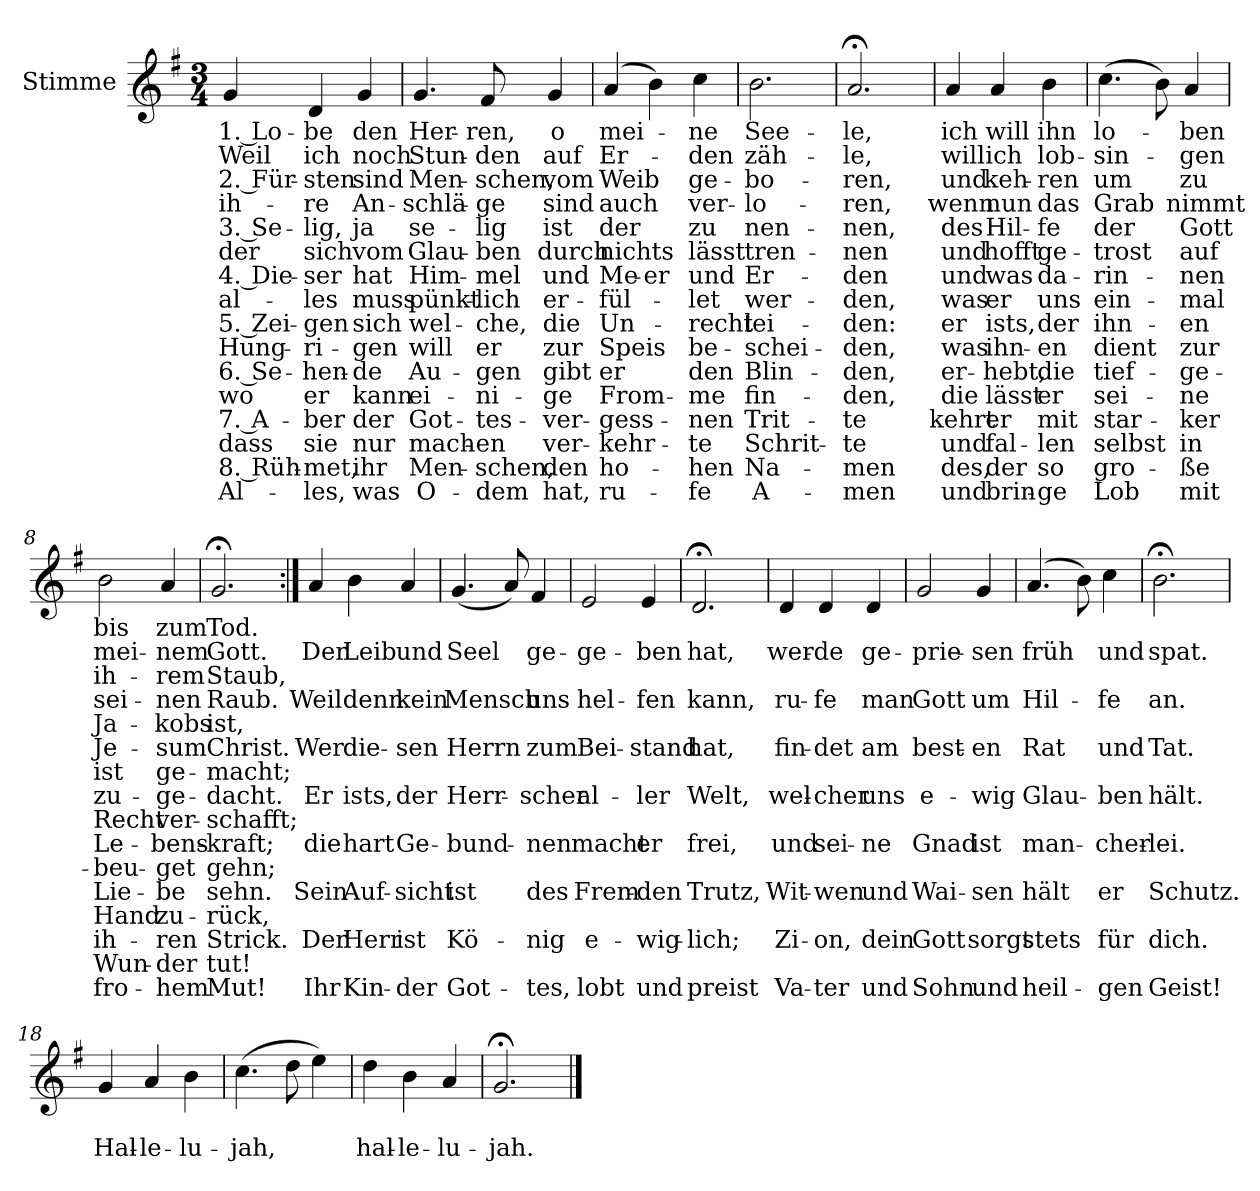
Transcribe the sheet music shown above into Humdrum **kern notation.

**kern	**text	**text	**text	**text	**text	**text	**text	**text	**text	**text	**text	**text	**text	**text	**text	**text
*part1	*part1	*part1	*part1	*part1	*part1	*part1	*part1	*part1	*part1	*part1	*part1	*part1	*part1	*part1	*part1	*part1
*staff1	*staff1	*staff1	*staff1	*staff1	*staff1	*staff1	*staff1	*staff1	*staff1	*staff1	*staff1	*staff1	*staff1	*staff1	*staff1	*staff1
*I"Stimme	*	*	*	*	*	*	*	*	*	*	*	*	*	*	*	*
*I'St.	*	*	*	*	*	*	*	*	*	*	*	*	*	*	*	*
*clefG2	*	*	*	*	*	*	*	*	*	*	*	*	*	*	*	*
*k[f#]	*	*	*	*	*	*	*	*	*	*	*	*	*	*	*	*
*M3/4	*	*	*	*	*	*	*	*	*	*	*	*	*	*	*	*
=1	=1	=1	=1	=1	=1	=1	=1	=1	=1	=1	=1	=1	=1	=1	=1	=1
!	!LO:LY:b	!LO:LY:b	!LO:LY:b	!LO:LY:b	!LO:LY:b	!LO:LY:b	!LO:LY:b	!LO:LY:b	!LO:LY:b	!LO:LY:b	!LO:LY:b	!LO:LY:b	!LO:LY:b	!LO:LY:b	!LO:LY:b	!LO:LY:b
4g/	1. Lo-	Weil	2. Für-	ih-	3. Se-	der	4. Die-	al-	5. Zei-	Hung-	6. Se-	wo	7. A-	dass	8. Rüh-	Al-
!	!LO:LY:b	!LO:LY:b	!LO:LY:b	!LO:LY:b	!LO:LY:b	!LO:LY:b	!LO:LY:b	!LO:LY:b	!LO:LY:b	!LO:LY:b	!LO:LY:b	!LO:LY:b	!LO:LY:b	!LO:LY:b	!LO:LY:b	!LO:LY:b
4d/	-be	ich	-sten	-re	-lig,	sich	-ser	-les	-gen	-ri-	-hen-	er	-ber	sie	-met,	-les,
!	!LO:LY:b	!LO:LY:b	!LO:LY:b	!LO:LY:b	!LO:LY:b	!LO:LY:b	!LO:LY:b	!LO:LY:b	!LO:LY:b	!LO:LY:b	!LO:LY:b	!LO:LY:b	!LO:LY:b	!LO:LY:b	!LO:LY:b	!LO:LY:b
4g/	den	noch	sind	An-	ja	vom	hat	muss	sich	-gen	-de	kann	der	nur	ihr	was
=2	=2	=2	=2	=2	=2	=2	=2	=2	=2	=2	=2	=2	=2	=2	=2	=2
!	!LO:LY:b	!LO:LY:b	!LO:LY:b	!LO:LY:b	!LO:LY:b	!LO:LY:b	!LO:LY:b	!LO:LY:b	!LO:LY:b	!LO:LY:b	!LO:LY:b	!LO:LY:b	!LO:LY:b	!LO:LY:b	!LO:LY:b	!LO:LY:b
4.g/	Her-	Stun-	Men-	-schlä-	se-	Glau-	Him-	pünkt-	wel-	will	Au-	ei-	Got-	mach-	Men-	O-
!	!LO:LY:b	!LO:LY:b	!LO:LY:b	!LO:LY:b	!LO:LY:b	!LO:LY:b	!LO:LY:b	!LO:LY:b	!LO:LY:b	!LO:LY:b	!LO:LY:b	!LO:LY:b	!LO:LY:b	!LO:LY:b	!LO:LY:b	!LO:LY:b
8f#/	-ren,	-den	-schen,	-ge	-lig	-ben	-mel	-lich	-che,	er	-gen	-ni-	-tes-	-en	-schen,	-dem
!	!LO:LY:b	!LO:LY:b	!LO:LY:b	!LO:LY:b	!LO:LY:b	!LO:LY:b	!LO:LY:b	!LO:LY:b	!LO:LY:b	!LO:LY:b	!LO:LY:b	!LO:LY:b	!LO:LY:b	!LO:LY:b	!LO:LY:b	!LO:LY:b
4g/	o	auf	vom	sind	ist	durch	und	er-	die	zur	gibt	-ge	-ver-	ver-	den	hat,
=3	=3	=3	=3	=3	=3	=3	=3	=3	=3	=3	=3	=3	=3	=3	=3	=3
!	!LO:LY:b	!LO:LY:b	!LO:LY:b	!LO:LY:b	!LO:LY:b	!LO:LY:b	!LO:LY:b	!LO:LY:b	!LO:LY:b	!LO:LY:b	!LO:LY:b	!LO:LY:b	!LO:LY:b	!LO:LY:b	!LO:LY:b	!LO:LY:b
(>4a/	mei-	Er-	Weib	auch	der	nichts	Me-	-fül-	Un-	Speis	er	From-	-gess-	-kehr-	ho-	ru-
!	!	!	!	!	!	!	!LO:LY:b	!	!	!	!	!	!	!	!	!
4b\)	.	.	.	.	.	.	-er	.	.	.	.	.	.	.	.	.
!	!LO:LY:b	!LO:LY:b	!LO:LY:b	!LO:LY:b	!LO:LY:b	!LO:LY:b	!LO:LY:b	!LO:LY:b	!LO:LY:b	!LO:LY:b	!LO:LY:b	!LO:LY:b	!LO:LY:b	!LO:LY:b	!LO:LY:b	!LO:LY:b
4cc\	-ne	-den	ge-	ver-	zu	lässt	und	-let	-recht	be-	den	-me	-nen	-te	-hen	-fe
=4	=4	=4	=4	=4	=4	=4	=4	=4	=4	=4	=4	=4	=4	=4	=4	=4
!	!LO:LY:b	!LO:LY:b	!LO:LY:b	!LO:LY:b	!LO:LY:b	!LO:LY:b	!LO:LY:b	!LO:LY:b	!LO:LY:b	!LO:LY:b	!LO:LY:b	!LO:LY:b	!LO:LY:b	!LO:LY:b	!LO:LY:b	!LO:LY:b
2.b\	See-	zäh-	-bo-	-lo-	nen-	tren-	Er-	wer-	lei-	-schei-	Blin-	fin-	Trit-	Schrit-	Na-	A-
=5	=5	=5	=5	=5	=5	=5	=5	=5	=5	=5	=5	=5	=5	=5	=5	=5
!	!LO:LY:b	!LO:LY:b	!LO:LY:b	!LO:LY:b	!LO:LY:b	!LO:LY:b	!LO:LY:b	!LO:LY:b	!LO:LY:b	!LO:LY:b	!LO:LY:b	!LO:LY:b	!LO:LY:b	!LO:LY:b	!LO:LY:b	!LO:LY:b
2.a;</	-le,	-le,	-ren,	-ren,	-nen,	-nen	-den	-den,	-den:	-den,	-den,	-den,	-te	-te	-men	-men
=6	=6	=6	=6	=6	=6	=6	=6	=6	=6	=6	=6	=6	=6	=6	=6	=6
!	!LO:LY:b	!LO:LY:b	!LO:LY:b	!LO:LY:b	!LO:LY:b	!LO:LY:b	!LO:LY:b	!LO:LY:b	!LO:LY:b	!LO:LY:b	!LO:LY:b	!LO:LY:b	!LO:LY:b	!LO:LY:b	!LO:LY:b	!LO:LY:b
4a/	ich	will	und	wenn	des	und	und	was	er	was	er-	die	kehrt	und	des,	und
!	!LO:LY:b	!LO:LY:b	!LO:LY:b	!LO:LY:b	!LO:LY:b	!LO:LY:b	!LO:LY:b	!LO:LY:b	!LO:LY:b	!LO:LY:b	!LO:LY:b	!LO:LY:b	!LO:LY:b	!LO:LY:b	!LO:LY:b	!LO:LY:b
4a/	will	ich	keh-	nun	Hil-	hofft	was	er	ists,	ihn-	-hebt,	lässt	er	fal-	der	brin-
!	!LO:LY:b	!LO:LY:b	!LO:LY:b	!LO:LY:b	!LO:LY:b	!LO:LY:b	!LO:LY:b	!LO:LY:b	!LO:LY:b	!LO:LY:b	!LO:LY:b	!LO:LY:b	!LO:LY:b	!LO:LY:b	!LO:LY:b	!LO:LY:b
4b\	ihn	lob-	-ren	das	-fe	ge-	da-	uns	der	-en	die	er	mit	-len	so	-ge
!!LO:LB:g=z
=7	=7	=7	=7	=7	=7	=7	=7	=7	=7	=7	=7	=7	=7	=7	=7	=7
!	!LO:LY:b	!LO:LY:b	!LO:LY:b	!LO:LY:b	!LO:LY:b	!LO:LY:b	!LO:LY:b	!LO:LY:b	!LO:LY:b	!LO:LY:b	!LO:LY:b	!LO:LY:b	!LO:LY:b	!LO:LY:b	!LO:LY:b	!LO:LY:b
(>4.cc\	lo-	-sin-	um	Grab	der	-trost	-rin-	ein-	ihn-	dient	tief-	sei-	star-	selbst	gro-	Lob
8b\)	.	.	.	.	.	.	.	.	.	.	.	.	.	.	.	.
!	!LO:LY:b	!LO:LY:b	!LO:LY:b	!LO:LY:b	!LO:LY:b	!LO:LY:b	!LO:LY:b	!LO:LY:b	!LO:LY:b	!LO:LY:b	!LO:LY:b	!LO:LY:b	!LO:LY:b	!LO:LY:b	!LO:LY:b	!LO:LY:b
4a/	-ben	-gen	zu	nimmt	Gott	auf	-nen	-mal	-en	zur	-ge-	-ne	-ker	in	-ße	mit
=8	=8	=8	=8	=8	=8	=8	=8	=8	=8	=8	=8	=8	=8	=8	=8	=8
!	!LO:LY:b	!LO:LY:b	!LO:LY:b	!LO:LY:b	!LO:LY:b	!LO:LY:b	!LO:LY:b	!LO:LY:b	!LO:LY:b	!LO:LY:b	!LO:LY:b	!LO:LY:b	!LO:LY:b	!LO:LY:b	!LO:LY:b	!LO:LY:b
2b\	bis	mei-	ih-	sei-	Ja-	Je-	ist	zu-	Recht	Le-	-beu-	Lie-	Hand	ih-	Wun-	fro-
!	!LO:LY:b	!LO:LY:b	!LO:LY:b	!LO:LY:b	!LO:LY:b	!LO:LY:b	!LO:LY:b	!LO:LY:b	!LO:LY:b	!LO:LY:b	!LO:LY:b	!LO:LY:b	!LO:LY:b	!LO:LY:b	!LO:LY:b	!LO:LY:b
4a/	zum	-nem	-rem	-nen	-kobs	-sum	ge-	-ge-	ver-	-bens-	-get	-be	zu-	-ren	-der	-hem
=9	=9	=9	=9	=9	=9	=9	=9	=9	=9	=9	=9	=9	=9	=9	=9	=9
!	!LO:LY:b	!LO:LY:b	!LO:LY:b	!LO:LY:b	!LO:LY:b	!LO:LY:b	!LO:LY:b	!LO:LY:b	!LO:LY:b	!LO:LY:b	!LO:LY:b	!LO:LY:b	!LO:LY:b	!LO:LY:b	!LO:LY:b	!LO:LY:b
2.g;</	Tod.	Gott.	Staub,	Raub.	ist,	Christ.	-macht;	-dacht.	-schafft;	-kraft;	gehn;	sehn.	-rück,	Strick.	tut!	Mut!
=10:|!	=10:|!	=10:|!	=10:|!	=10:|!	=10:|!	=10:|!	=10:|!	=10:|!	=10:|!	=10:|!	=10:|!	=10:|!	=10:|!	=10:|!	=10:|!	=10:|!
!	!	!LO:LY:b	!	!LO:LY:b	!	!LO:LY:b	!	!LO:LY:b	!	!LO:LY:b	!	!LO:LY:b	!	!LO:LY:b	!	!LO:LY:b
4a/	.	Der	.	Weil	.	Wer	.	Er	.	die	.	Sein	.	Der	.	Ihr
!	!	!LO:LY:b	!	!LO:LY:b	!	!LO:LY:b	!	!LO:LY:b	!	!LO:LY:b	!	!LO:LY:b	!	!LO:LY:b	!	!LO:LY:b
4b\	.	Leib	.	denn	.	die-	.	ists,	.	hart	.	Auf-	.	Herr	.	Kin-
!	!	!LO:LY:b	!	!LO:LY:b	!	!LO:LY:b	!	!LO:LY:b	!	!LO:LY:b	!	!LO:LY:b	!	!LO:LY:b	!	!LO:LY:b
4a/	.	und	.	kein	.	-sen	.	der	.	Ge-	.	-sicht	.	ist	.	-der
=11	=11	=11	=11	=11	=11	=11	=11	=11	=11	=11	=11	=11	=11	=11	=11	=11
!	!	!LO:LY:b	!	!LO:LY:b	!	!LO:LY:b	!	!LO:LY:b	!	!LO:LY:b	!	!LO:LY:b	!	!LO:LY:b	!	!LO:LY:b
(<4.g/	.	Seel	.	Mensch	.	Herrn	.	Herr-	.	-bund-	.	ist	.	Kö-	.	Got-
8a/)	.	.	.	.	.	.	.	.	.	.	.	.	.	.	.	.
!	!	!LO:LY:b	!	!LO:LY:b	!	!LO:LY:b	!	!LO:LY:b	!	!LO:LY:b	!	!LO:LY:b	!	!LO:LY:b	!	!LO:LY:b
4f#/	.	ge-	.	uns	.	zum	.	-scher	.	-nen	.	des	.	-nig	.	-tes,
=12	=12	=12	=12	=12	=12	=12	=12	=12	=12	=12	=12	=12	=12	=12	=12	=12
!	!	!LO:LY:b	!	!LO:LY:b	!	!LO:LY:b	!	!LO:LY:b	!	!LO:LY:b	!	!LO:LY:b	!	!LO:LY:b	!	!LO:LY:b
2e/	.	-ge-	.	hel-	.	Bei-	.	al-	.	macht	.	Frem-	.	e-	.	lobt
!	!	!LO:LY:b	!	!LO:LY:b	!	!LO:LY:b	!	!LO:LY:b	!	!LO:LY:b	!	!LO:LY:b	!	!LO:LY:b	!	!LO:LY:b
4e/	.	-ben	.	-fen	.	-stand	.	-ler	.	er	.	-den	.	-wig-	.	und
=13	=13	=13	=13	=13	=13	=13	=13	=13	=13	=13	=13	=13	=13	=13	=13	=13
!	!	!LO:LY:b	!	!LO:LY:b	!	!LO:LY:b	!	!LO:LY:b	!	!LO:LY:b	!	!LO:LY:b	!	!LO:LY:b	!	!LO:LY:b
2.d;</	.	hat,	.	kann,	.	hat,	.	Welt,	.	frei,	.	Trutz,	.	-lich;	.	preist
!!LO:PB:g=z
=14	=14	=14	=14	=14	=14	=14	=14	=14	=14	=14	=14	=14	=14	=14	=14	=14
!	!	!LO:LY:b	!	!LO:LY:b	!	!LO:LY:b	!	!LO:LY:b	!	!LO:LY:b	!	!LO:LY:b	!	!LO:LY:b	!	!LO:LY:b
4d/	.	wer-	.	ru-	.	fin-	.	wel-	.	und	.	Wit-	.	Zi-	.	Va-
!	!	!LO:LY:b	!	!LO:LY:b	!	!LO:LY:b	!	!LO:LY:b	!	!LO:LY:b	!	!LO:LY:b	!	!LO:LY:b	!	!LO:LY:b
4d/	.	-de	.	-fe	.	-det	.	-cher	.	sei-	.	-wen	.	-on,	.	-ter
!	!	!LO:LY:b	!	!LO:LY:b	!	!LO:LY:b	!	!LO:LY:b	!	!LO:LY:b	!	!LO:LY:b	!	!LO:LY:b	!	!LO:LY:b
4d/	.	ge-	.	man	.	am	.	uns	.	-ne	.	und	.	dein	.	und
=15	=15	=15	=15	=15	=15	=15	=15	=15	=15	=15	=15	=15	=15	=15	=15	=15
!	!	!LO:LY:b	!	!LO:LY:b	!	!LO:LY:b	!	!LO:LY:b	!	!LO:LY:b	!	!LO:LY:b	!	!LO:LY:b	!	!LO:LY:b
2g/	.	-prie-	.	Gott	.	best-	.	e-	.	Gnad	.	Wai-	.	Gott	.	Sohn
!	!	!LO:LY:b	!	!LO:LY:b	!	!LO:LY:b	!	!LO:LY:b	!	!LO:LY:b	!	!LO:LY:b	!	!LO:LY:b	!	!LO:LY:b
4g/	.	-sen	.	um	.	-en	.	-wig	.	ist	.	-sen	.	sorgt	.	und
=16	=16	=16	=16	=16	=16	=16	=16	=16	=16	=16	=16	=16	=16	=16	=16	=16
!	!	!LO:LY:b	!	!LO:LY:b	!	!LO:LY:b	!	!LO:LY:b	!	!LO:LY:b	!	!LO:LY:b	!	!LO:LY:b	!	!LO:LY:b
(>4.a/	.	früh	.	Hil-	.	Rat	.	Glau-	.	man-	.	hält	.	stets	.	heil-
8b\)	.	.	.	.	.	.	.	.	.	.	.	.	.	.	.	.
!	!	!LO:LY:b	!	!LO:LY:b	!	!LO:LY:b	!	!LO:LY:b	!	!LO:LY:b	!	!LO:LY:b	!	!LO:LY:b	!	!LO:LY:b
4cc\	.	und	.	-fe	.	und	.	-ben	.	-cher-	.	er	.	für	.	-gen
=17	=17	=17	=17	=17	=17	=17	=17	=17	=17	=17	=17	=17	=17	=17	=17	=17
!	!	!LO:LY:b	!	!LO:LY:b	!	!LO:LY:b	!	!LO:LY:b	!	!LO:LY:b	!	!LO:LY:b	!	!LO:LY:b	!	!LO:LY:b
2.b;<\	.	spat.	.	an.	.	Tat.	.	hält.	.	-lei.	.	Schutz.	.	dich.	.	Geist!
=18	=18	=18	=18	=18	=18	=18	=18	=18	=18	=18	=18	=18	=18	=18	=18	=18
!	!	!LO:LY:b	!	!	!	!	!	!	!	!	!	!	!	!	!	!
4g/	.	Hal-	.	.	.	.	.	.	.	.	.	.	.	.	.	.
!	!	!LO:LY:b	!	!	!	!	!	!	!	!	!	!	!	!	!	!
4a/	.	-le-	.	.	.	.	.	.	.	.	.	.	.	.	.	.
!	!	!LO:LY:b	!	!	!	!	!	!	!	!	!	!	!	!	!	!
4b\	.	-lu-	.	.	.	.	.	.	.	.	.	.	.	.	.	.
=19	=19	=19	=19	=19	=19	=19	=19	=19	=19	=19	=19	=19	=19	=19	=19	=19
!	!	!LO:LY:b	!	!	!	!	!	!	!	!	!	!	!	!	!	!
(>4.cc\	.	-jah,	.	.	.	.	.	.	.	.	.	.	.	.	.	.
8dd\	.	.	.	.	.	.	.	.	.	.	.	.	.	.	.	.
4ee\)	.	.	.	.	.	.	.	.	.	.	.	.	.	.	.	.
=20	=20	=20	=20	=20	=20	=20	=20	=20	=20	=20	=20	=20	=20	=20	=20	=20
!	!	!LO:LY:b	!	!	!	!	!	!	!	!	!	!	!	!	!	!
4dd\	.	hal-	.	.	.	.	.	.	.	.	.	.	.	.	.	.
!	!	!LO:LY:b	!	!	!	!	!	!	!	!	!	!	!	!	!	!
4b\	.	-le-	.	.	.	.	.	.	.	.	.	.	.	.	.	.
!	!	!LO:LY:b	!	!	!	!	!	!	!	!	!	!	!	!	!	!
4a/	.	-lu-	.	.	.	.	.	.	.	.	.	.	.	.	.	.
=21	=21	=21	=21	=21	=21	=21	=21	=21	=21	=21	=21	=21	=21	=21	=21	=21
!	!	!LO:LY:b	!	!	!	!	!	!	!	!	!	!	!	!	!	!
2.g;</	.	-jah.	.	.	.	.	.	.	.	.	.	.	.	.	.	.
==	==	==	==	==	==	==	==	==	==	==	==	==	==	==	==	==
*-	*-	*-	*-	*-	*-	*-	*-	*-	*-	*-	*-	*-	*-	*-	*-	*-
